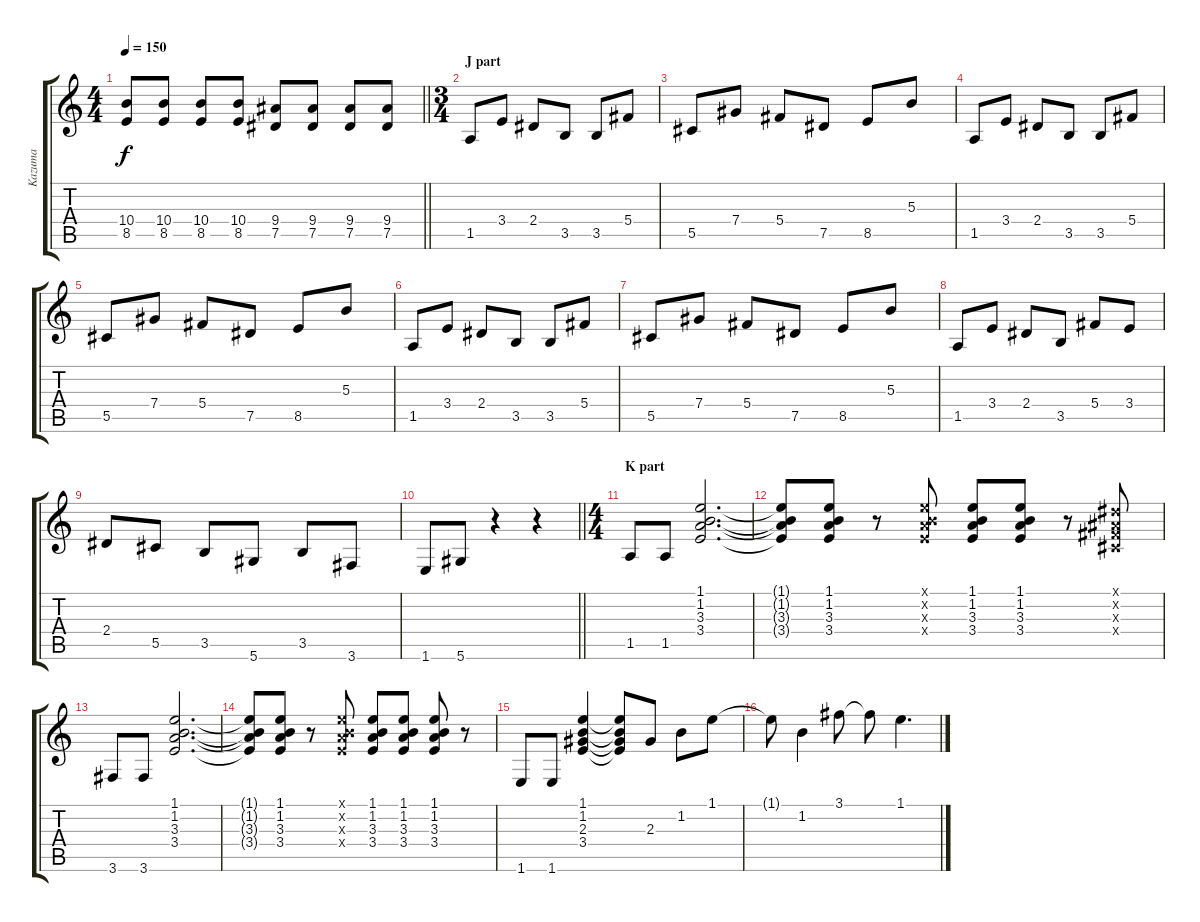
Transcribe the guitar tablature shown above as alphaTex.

\track ("Kazuma" "Kazuma") {instrument distortionguitar}
\staff {score tabs}
\tuning (Eb4 Bb3 Gb3 Db3 Ab2 Eb2) {hide}
\ts (4 4)
\tempo 150
\clef g2
\barLineRight lightlight
\ks c
(10.4 8.5).8{dy f} (10.4 8.5).8 (10.4 8.5).8 (10.4 8.5).8 (9.4 7.5).8 (9.4 7.5).8 (9.4 7.5).8 (9.4 7.5).8 |
\ts (3 4)
\section ("" "J part")
1.5.8 3.4.8 2.4.8 3.5.8 3.5.8 5.4.8 |
5.5.8 7.4.8 5.4.8 7.5.8 8.5.8 5.3.8 |
1.5.8 3.4.8 2.4.8 3.5.8 3.5.8 5.4.8 |
5.5.8 7.4.8 5.4.8 7.5.8 8.5.8 5.3.8 |
1.5.8 3.4.8 2.4.8 3.5.8 3.5.8 5.4.8 |
5.5.8 7.4.8 5.4.8 7.5.8 8.5.8 5.3.8 |
1.5.8 3.4.8 2.4.8 3.5.8 5.4.8 3.4.8 |
2.4.8 5.5.8 3.5.8 5.6.8 3.5.8 3.6.8 |
\barLineRight lightlight
1.6.8 5.6.8 r.4 r.4 |
\ts (4 4)
\section ("" "K part")
1.5.8 1.5.8 (1.1 1.2 3.3 3.4).2{d} |
(1.1{t} 1.2{t} 3.3{t} 3.4{t}).8 (1.1 1.2 3.3 3.4).8 r.8 (1.1{x} 1.2{x} 3.3{x} 3.4{x}).8 (1.1 1.2 3.3 3.4).8 (1.1 1.2 3.3 3.4).8 r.8 (0.1{x} 0.2{x} 0.3{x} 0.4{x}).8 |
3.6.8 3.6.8 (1.1 1.2 3.3 3.4).2{d} |
(1.1{t} 1.2{t} 3.3{t} 3.4{t}).8 (1.1 1.2 3.3 3.4).8 r.8 (1.1{x} 1.2{x} 3.3{x} 3.4{x}).8 (1.1 1.2 3.3 3.4).8 (1.1 1.2 3.3 3.4).8 (1.1 1.2 3.3 3.4).8 r.8 |
1.6.8 1.6.8 (1.1 1.2 2.3 3.4).4 (1.1{t} 1.2{t} 2.3{t} 3.4{t}).8 2.3.8 1.2.8 1.1.8 |
1.1{t}.8 1.2.4 3.1.8 3.1{t}.8 1.1.4{d}
